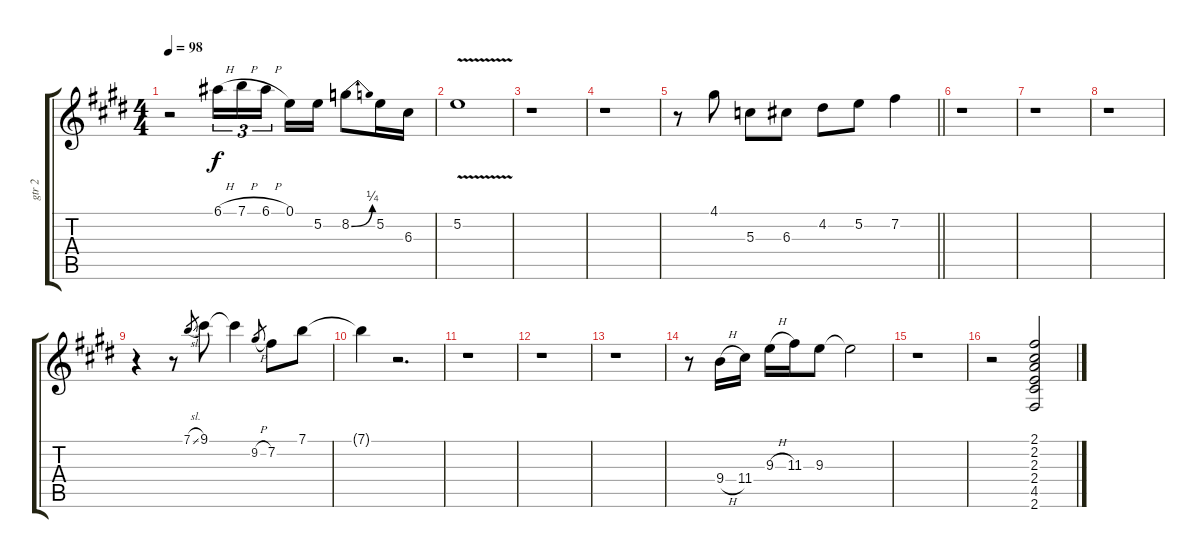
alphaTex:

\track ("gtr 2" "gtr 2") {instrument acousticguitarnylon}
\staff {score tabs}
\tuning (E4 B3 G3 D3 A2 E2) {hide}
\ts (4 4)
\tempo 98
\clef g2
\ks c#minor
r.2{dy f} 6.1{h}.16{tu (3 2)} 7.1{h}.16{tu (3 2)} 6.1{h}.16{tu (3 2) beam splitsecondary} 0.1.16 5.2.16 8.2{be (bend 0 0 60 1)}.8 5.2.16 6.3.16 |
\ks e
5.2{v}.1 |
\ks c#minor
r.1 |
r.1 |
\barLineRight lightlight
r.8 4.1.8 5.3.8 6.3.8 4.2.8 5.2.8 7.2.4 |
\ks e
r.1 |
\ks c#minor
r.1 |
r.1 |
r.4 r.8 7.1{sl}.8{gr} 9.1.8 9.1{t}.4 9.2{h}.8{gr} 7.2.8 7.1.8 |
\ks e
7.1{t}.4 r.2{d} |
\ks c#minor
r.1 |
r.1 |
r.1 |
\ks e
r.8 9.4{h}.16 11.4.16 9.3{h}.16 11.3.16 9.3.8 9.3{t}.2 |
\ks c#minor
r.1 |
r.2 (2.1 2.2 2.3 2.4 4.5 2.6).2
